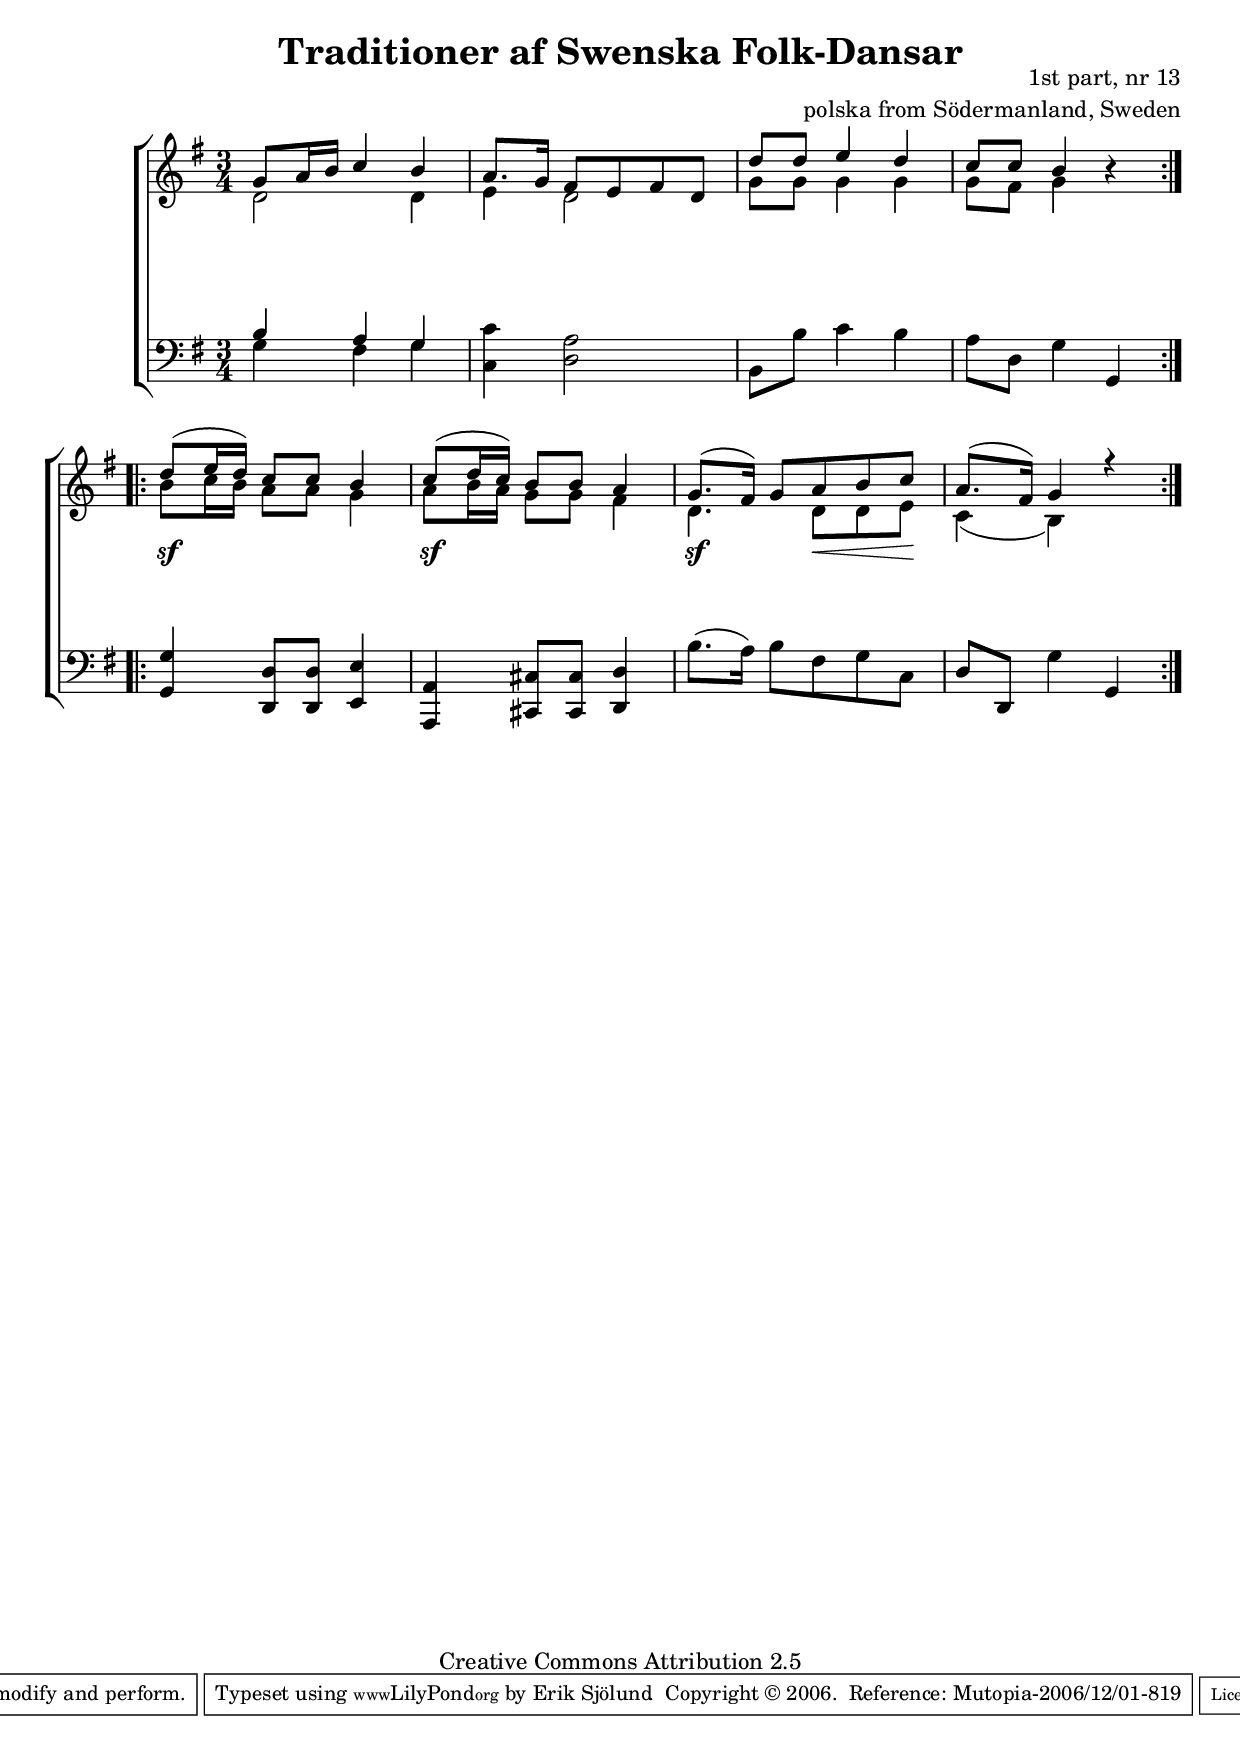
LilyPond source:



\header {
    title = "Traditioner af Swenska Folk-Dansar"
    opus = \markup {
         \column  {
          \right-align  "1st part, nr 13"
   \right-align "polska from Södermanland, Sweden" 
}
 } 
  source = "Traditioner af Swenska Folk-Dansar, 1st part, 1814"



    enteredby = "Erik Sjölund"
				% mutopia headers.

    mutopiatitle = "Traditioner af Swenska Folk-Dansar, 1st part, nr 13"

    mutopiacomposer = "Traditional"
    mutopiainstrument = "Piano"
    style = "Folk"
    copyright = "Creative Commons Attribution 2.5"
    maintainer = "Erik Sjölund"
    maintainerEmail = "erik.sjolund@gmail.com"




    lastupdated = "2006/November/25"
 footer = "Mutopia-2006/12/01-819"
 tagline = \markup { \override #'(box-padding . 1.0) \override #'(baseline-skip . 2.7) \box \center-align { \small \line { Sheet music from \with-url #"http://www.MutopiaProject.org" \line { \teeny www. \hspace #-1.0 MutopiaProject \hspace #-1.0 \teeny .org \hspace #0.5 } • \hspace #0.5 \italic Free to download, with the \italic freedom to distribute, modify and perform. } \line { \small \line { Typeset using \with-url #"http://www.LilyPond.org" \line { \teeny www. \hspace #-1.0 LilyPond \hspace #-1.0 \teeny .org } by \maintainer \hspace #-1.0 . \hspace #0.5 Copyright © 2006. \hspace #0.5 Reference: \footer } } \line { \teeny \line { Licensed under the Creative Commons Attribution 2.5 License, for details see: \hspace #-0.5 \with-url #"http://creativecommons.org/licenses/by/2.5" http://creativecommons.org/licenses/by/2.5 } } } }
  }




     \version "2.8.5"









global={
  \key g \major
  \time 3/4
}
    
upper =  {
  \global
  \repeat volta 2 {
    << { g'8 a'16 b' c''4 b' } \\ { d'2 d'4 } >> |
    << { a'8. g'16 fis'8 e' fis' d' } \\ { e'4 d'2 } >> |
    << { d''8 d''  e''4 d'' } \\ { g'8 g' g'4 g' }  >> |
    << {  c''8 c'' b'4 } \\ { g'8 fis'  g'4   } >> r4 |
  }
  \repeat volta 2 {
    << { d''8 (  e''16 d'' ) c''8  c''  b'4 } \\ { b'8 c''16 b'  a'8 a' g'4 } >>
    << { c''8 (  d''16  c'' )  b'8  b' a'4 } \\ { a'8 b'16 a'  g'8 g' fis'4 } >>  |
    << { g'8. ( fis'16 ) g'8 a' b' c''  } \\ { d'4. d'8 d'8 e'8  } >> |
    << { a'8. (  fis'16 )  g'4  r  } \\ { c'4 ( b4 )  } >>
  }
}
     
lower =  {
  \global \clef bass
  \repeat volta 2 {
   << {  b4  a g } \\ { g4 fis  g }   >> |
   <c c'> <d a>2 |
   b,8 b c'4 b |
   a8 d g4 g, |
  }
  \repeat volta 2 {
    <g, g> <d, d>8 <d, d> <e, e>4 |
    <a,, a,> <cis, cis>8 <cis, cis> <d, d>4 |
    b8. ( a16 ) b8 fis g c |
    d d, g4 g, 
  }
}

dynamics = {
  \repeat volta 2 {
  s2.*4
  }
  \repeat volta 2 {
    s2. \sf  s2. \sf  s4. \sf s8 \< s8 s8 \! s2. 
  }
}



\score {
  \new PianoStaff \with{systemStartDelimiter = #'SystemStartBracket } <<
    \new Staff = "upper" \upper
    \new Dynamics = "dynamics" \dynamics
    \new Staff = "lower" <<
      \clef bass
      \lower
    >>
  >>

  \layout {
    \context {
      \type "Engraver_group"
      \name Dynamics
      \alias Voice % So that \cresc works, for example.
      \consists "Output_property_engraver"
%      \override VerticalAxisGroup #'minimum-Y-extent = #'(-1 . 1)
      \consists "Piano_pedal_engraver"
      \consists "Script_engraver"
      \consists "Dynamic_engraver"
      \consists "Text_engraver"
      \override TextScript #'font-size = #2
      \override TextScript #'font-shape = #'italic

      \override DynamicText #'extra-offset = #'(0 . 2.5)
      \override Hairpin #'extra-offset = #'(0 . 2.5)


      \consists "Skip_event_swallow_translator"
      \consists "Axis_group_engraver"
    }
    \context {\Score \remove "Bar_number_engraver"}
    \context {
      \PianoStaff
      \accepts Dynamics
   \override VerticalAlignment #'forced-distance = #7
  \override SpanBar #'transparent = ##t

    }
  }
}

          


mididynamics = { \dynamics } 
midiupper = { \upper }
midilower = { \lower }

          




\score {
  \unfoldRepeats
  \new PianoStaff <<
    \new Staff = "upper" <<  \midiupper  \mididynamics >>
    \new Staff = "lower" <<  \midilower  \mididynamics >>
  >>
  \midi {
    \context {
      \type "Performer_group"
      \name Dynamics
      \consists "Piano_pedal_performer"
    }
    \context {
      \PianoStaff
      \accepts Dynamics
    }
 \tempo 4=100    
  }
}






  


